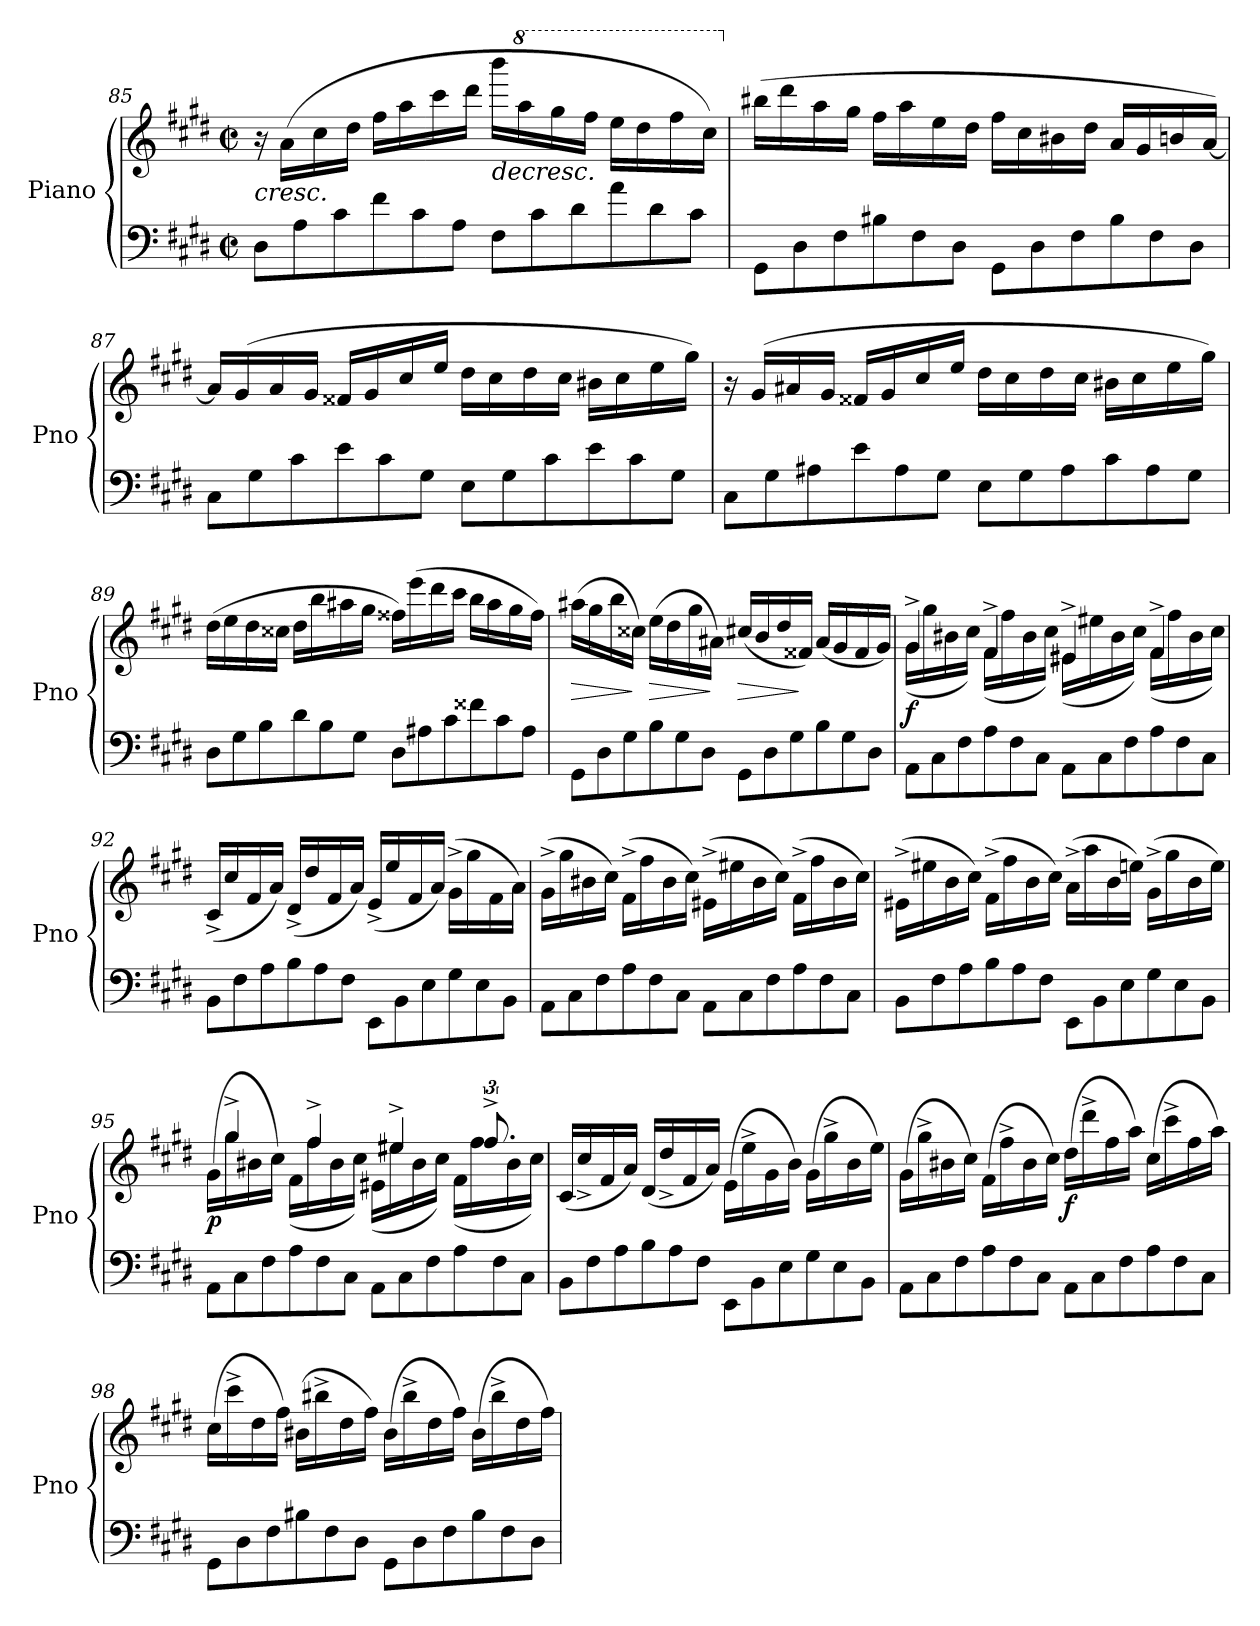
**kern	**kern	**dynam
*part1	*part1	*part1
*staff2	*staff1	*staff1/2
*I"Piano	*	*
*I'Pno	*	*
!!LO:LB:g=z
*clefF4	*clefG2	*
*k[f#c#g#d#]	*k[f#c#g#d#]	*
*M4/4	*M4/4	*
*met(c|)	*met(c|)	*
*Xtuplet	*	*
=85	=85	=85
!	!	!LO:HP:b
12D#\L	16r	<
.	(>16a\LL	.
12A\	.	.
.	16cc#\	.
12c#\	.	.
.	16dd#\JJ	.
12f#\	16ff#\LL	.
.	16aa\	.
12c#\	.	.
.	16ccc#\	.
12A\J	.	.
.	16ddd#\JJ	.
!	!	!LO:HP:b
12F#\L	16bbb\LL	>
*	*8va	*
.	16aaa\	.
12c#\	.	.
.	16ggg#\	.
12d#\	.	.
.	16fff#\JJ	.
12a\	16eee\LL	.
.	16ddd#\	.
12d#\	.	.
.	16fff#\	.
12c#\J	.	.
.	16ccc#\JJ)	[
=86	=86	=86
*	*X8va	*
12GG#\L	(>16bb#X\LL	.
.	16ddd#\	.
12D#\	.	.
.	16aa\	.
12F#\	.	.
.	16gg#\JJ	.
12B#X\	16ff#\LL	.
.	16aa\	.
12F#\	.	.
.	16ee\	.
12D#\J	.	.
.	16dd#\JJ	.
12GG#\L	16ff#\LL	.
.	16cc#\	.
12D#\	.	.
.	16b#X\	.
12F#\	.	.
.	16dd#\JJ	.
12B#\	16a/LL	.
.	16g#/	.
12F#\	.	.
.	16bn/	.
12D#\J	.	.
.	[16a/JJ)	.
!!LO:LB:g=z
=87	=87	=87
12C#\L	16a/LL]	.
.	(>16g#/	.
12G#\	.	.
.	16a/	.
12c#\	.	.
.	16g#/JJ	.
12e\	16f##X/LL	.
.	16g#/	.
12c#\	.	.
.	16cc#/	.
12G#\J	.	.
.	16ee/JJ	.
12E\L	16dd#\LL	.
.	16cc#\	.
12G#\	.	.
.	16dd#\	.
12c#\	.	.
.	16cc#\JJ	.
12e\	16b#X\LL	.
.	16cc#\	.
12c#\	.	.
.	16ee\	.
12G#\J	.	.
.	16gg#\JJ)	.
!!LO:LB:g=z
=88	=88	=88
12C#\L	16r	.
.	(>16g#/LL	.
12G#\	.	.
.	16a#X/	.
12A#X\	.	.
.	16g#/JJ	.
12e\	16f##X/LL	.
.	16g#/	.
12A#\	.	.
.	16cc#/	.
12G#\J	.	.
.	16ee/JJ	.
12E\L	16dd#\LL	.
.	16cc#\	.
12G#\	.	.
.	16dd#\	.
12A#\	.	.
.	16cc#\JJ	.
12c#\	16b#X\LL	.
.	16cc#\	.
12A#\	.	.
.	16ee\	.
12G#\J	.	.
.	16gg#\JJ)	.
=89	=89	=89
12D#\L	(>16dd#\LL	.
.	16ee\	.
12G#\	.	.
.	16dd#\	.
12B\	.	.
.	16cc##X\JJ	.
12d#\	16dd#\LL	.
.	16bb\	.
12B\	.	.
.	16aa#X\	.
12G#\J	.	.
.	16gg#\JJ	.
12D#\L	16ff##X\LL)	.
.	(>16eee\	.
12A#X\	.	.
.	16ddd#\	.
12c#\	.	.
.	16ccc#\JJ	.
12f##X\	16bb\LL	.
.	16aa#\	.
12c#\	.	.
.	16gg#\	.
12A#\J	.	.
.	16ff##\JJ)	.
!!LO:PB:g=z
=90	=90	=90
!	!	!LO:HP:b
12GG#\L	(>16aa#X\LL	>
.	16gg#\	.
12D#\	.	.
.	16bb\	.
12G#\	.	.
.	16cc##X\JJ)	]
!	!	!LO:HP:b
12B\	(>16ee\LL	>
.	16dd#\	.
12G#\	.	.
.	16gg#\	.
12D#\J	.	.
.	16a#X\JJ)	]
!	!	!LO:HP:b
12GG#\L	(<16cc#X/LL	>
.	16b/	.
12D#\	.	.
.	16dd#/	.
12G#\	.	.
.	16f##X/JJ)	]
12B\	(<16a#/LL	.
.	16g#/	.
12G#\	.	.
.	16f##/	.
12D#\J	.	.
.	16g#/JJ)	]
=91	=91	=91
*	*^	*
!	!	!	!LO:DY:b
12AA\L	4g#^/	(>16g#\LL	f
.	.	16gg#\	.
12C#\	.	.	.
.	.	16b#X\	.
12F#\	.	.	.
.	.	16cc#\JJ)	.
12A\	4f#^/	(>16f#\LL	.
.	.	16ff#\	.
12F#\	.	.	.
.	.	16b#\	.
12C#\J	.	.	.
.	.	16cc#\JJ)	.
12AA\L	4e#X^/	(>16e#\LL	.
.	.	16ee#X\	.
12C#\	.	.	.
.	.	16b#\	.
12F#\	.	.	.
.	.	16cc#\JJ)	.
12A\	4f#^/	(>16f#\LL	.
.	.	16ff#\	.
12F#\	.	.	.
.	.	16b#\	.
12C#\J	.	.	.
.	.	16cc#\JJ)	.
*	*v	*v	*
!!LO:LB:g=z
=92	=92	=92
12BB\L	(<16c#^/LL	.
.	16cc#/	.
12F#\	.	.
.	16f#/	.
12A\	.	.
.	16a/JJ)	.
12B\	(<16d#^/LL	.
.	16dd#/	.
12A\	.	.
.	16f#/	.
12F#\J	.	.
.	16a/JJ)	.
12EE\L	(<16e^/LL	.
.	16ee/	.
12BB\	.	.
.	16f#/	.
12E\	.	.
.	16a/JJ)	.
12G#\	(>16g#^\LL	.
.	16gg#\	.
12E\	.	.
.	16f#\	.
12BB\J	.	.
.	16a\JJ)	.
=93	=93	=93
12AA\L	(>16g#^\LL	.
.	16gg#\	.
12C#\	.	.
.	16b#X\	.
12F#\	.	.
.	16cc#\JJ)	.
12A\	(>16f#^\LL	.
.	16ff#\	.
12F#\	.	.
.	16b#\	.
12C#\J	.	.
.	16cc#\JJ)	.
12AA\L	(>16e#X^\LL	.
.	16ee#X\	.
12C#\	.	.
.	16b#\	.
12F#\	.	.
.	16cc#\JJ)	.
12A\	(>16f#^\LL	.
.	16ff#\	.
12F#\	.	.
.	16b#\	.
12C#\J	.	.
.	16cc#\JJ)	.
!!LO:LB:g=z
=94	=94	=94
12BB\L	(>16e#X^\LL	.
.	16ee#X\	.
12F#\	.	.
.	16b\	.
12A\	.	.
.	16cc#\JJ)	.
12B\	(>16f#^\LL	.
.	16ff#\	.
12A\	.	.
.	16b\	.
12F#\J	.	.
.	16cc#\JJ)	.
12EE\L	(>16a^\LL	.
.	16aa\	.
12BB\	.	.
.	16b\	.
12E\	.	.
.	16een\JJ)	.
12G#\	(>16g#^\LL	.
.	16gg#\	.
12E\	.	.
.	16b\	.
12BB\J	.	.
.	16ee\JJ)	.
!!LO:LB:g=z
=95	=95	=95
*	*^	*
!	!	!	!LO:DY:b
12AA\L	16ryy	(<16g#\LL	p
.	4gg#^/	16gg#\	.
12C#\	.	.	.
.	.	16b#X\	.
12F#\	.	.	.
.	.	16cc#\JJ)	.
12A\	.	(<16f#\LL	.
.	4ff#^/	16ff#\	.
12F#\	.	.	.
.	.	16b#\	.
12C#\J	.	.	.
.	.	16cc#\JJ)	.
12AA\L	.	(<16e#X\LL	.
.	4ee#X^/	16ee#\	.
12C#\	.	.	.
.	.	16b#\	.
12F#\	.	.	.
.	.	16cc#\JJ)	.
12A\	.	(<16f#\LL	.
.	12.ff#^/	16ff#\	.
12F#\	.	.	.
.	.	16b#\	.
12C#\J	.	.	.
.	16ryy	16cc#\JJ)	.
*	*v	*v	*
=96	=96	=96
12BB\L	(<16c#/LL	.
.	16cc#^/	.
12F#\	.	.
.	16f#/	.
12A\	.	.
.	16a/JJ)	.
12B\	(<16d#/LL	.
.	16dd#^/	.
12A\	.	.
.	16f#/	.
12F#\J	.	.
.	16a/JJ)	.
12EE\L	(>16e\LL	.
.	16ee^\	.
12BB\	.	.
.	16g#\	.
12E\	.	.
.	16b\JJ)	.
12G#\	(>16g#\LL	.
.	16gg#^\	.
12E\	.	.
.	16b\	.
12BB\J	.	.
.	16ee\JJ)	.
!!LO:LB:g=z
=97	=97	=97
12AA\L	(>16g#\LL	.
.	16gg#^\	.
12C#\	.	.
.	16b#X\	.
12F#\	.	.
.	16cc#\JJ)	.
12A\	(>16f#\LL	.
.	16ff#^\	.
12F#\	.	.
.	16b#\	.
12C#\J	.	.
.	16cc#\JJ)	.
!	!	!LO:DY:b
12AA\L	(>16dd#\LL	f
.	16ddd#^\	.
12C#\	.	.
.	16ff#\	.
12F#\	.	.
.	16aa\JJ)	.
12A\	(>16cc#\LL	.
.	16ccc#^\	.
12F#\	.	.
.	16ff#\	.
12C#\J	.	.
.	16aa\JJ)	.
!!LO:PB:g=z
=98	=98	=98
12GG#\L	(>16cc#\LL	.
.	16ccc#^\	.
12D#\	.	.
.	16dd#\	.
12F#\	.	.
.	16ff#\JJ)	.
12B#X\	(>16b#X\LL	.
.	16bb#X^\	.
12F#\	.	.
.	16dd#\	.
12D#\J	.	.
.	16ff#\JJ)	.
12GG#\L	(>16b#\LL	.
.	16bb#^\	.
12D#\	.	.
.	16dd#\	.
12F#\	.	.
.	16ff#\JJ)	.
12B#\	(>16b#\LL	.
.	16bb#^\	.
12F#\	.	.
.	16dd#\	.
12D#\J	.	.
.	16ff#\JJ)	.
=	=	=
*-	*-	*-
